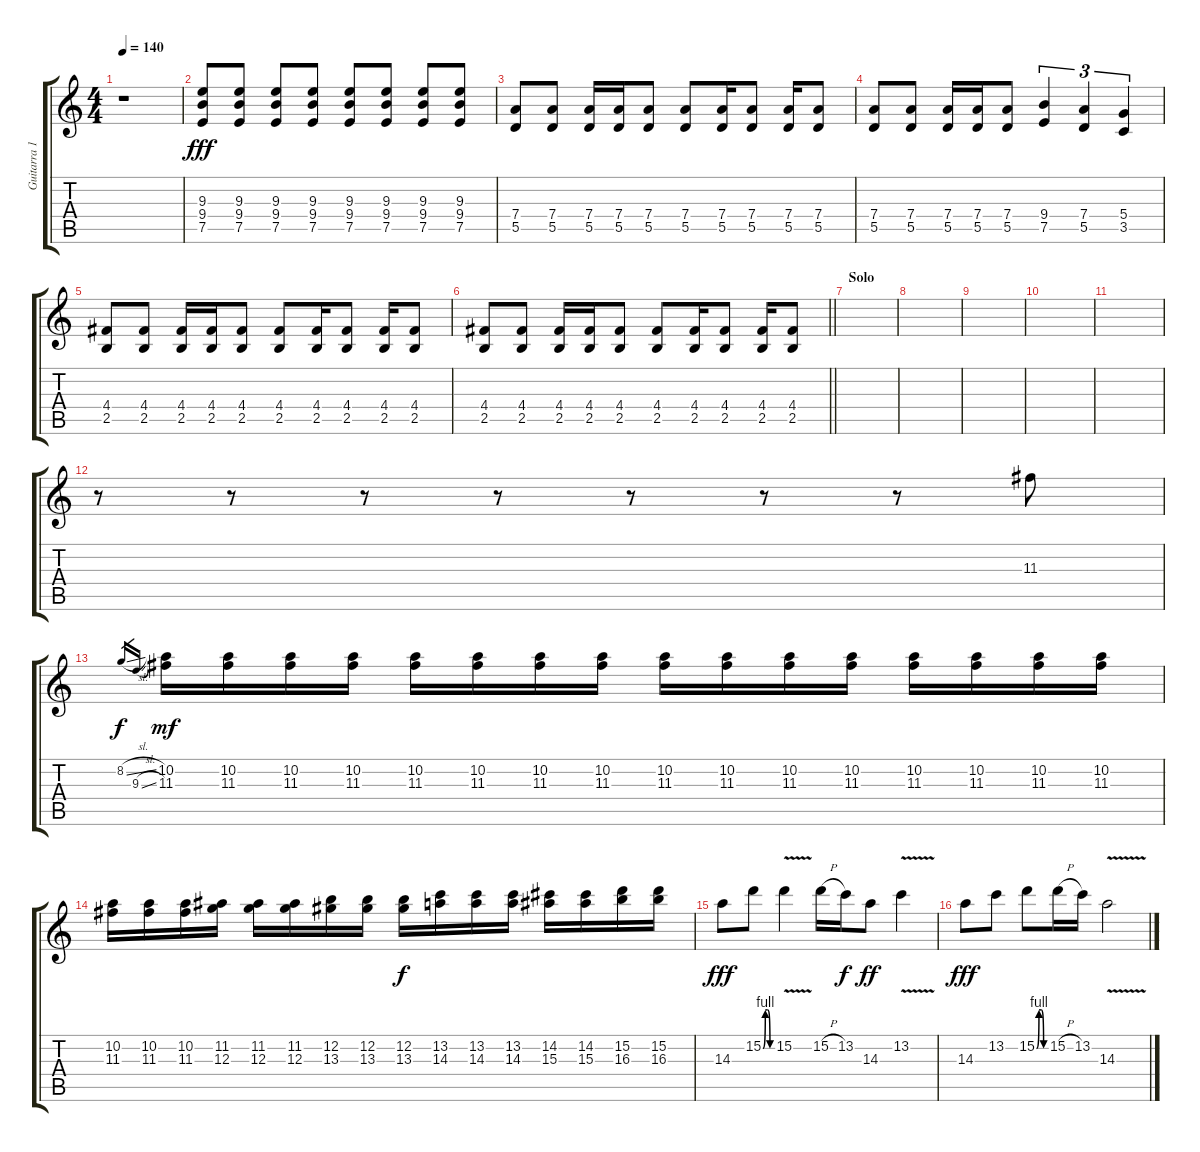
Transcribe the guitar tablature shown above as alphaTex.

\track ("Guitarra 1" "Guitarra 1") {instrument overdrivenguitar}
\staff {score tabs}
\tuning (E4 B3 G3 D3 A2 E2) {hide}
\ts (4 4)
\tempo 140
\clef g2
\ks c
r.1{dy fff} |
(9.3 9.4 7.5).8 (9.3 9.4 7.5).8 (9.3 9.4 7.5).8 (9.3 9.4 7.5).8 (9.3 9.4 7.5).8 (9.3 9.4 7.5).8 (9.3 9.4 7.5).8 (9.3 9.4 7.5).8 |
(7.4 5.5).8 (7.4 5.5).8 (7.4 5.5).16 (7.4 5.5).16 (7.4 5.5).8 (7.4 5.5).8 (7.4 5.5).16 (7.4 5.5).8 (7.4 5.5).16 (7.4 5.5).8 |
(7.4 5.5).8 (7.4 5.5).8 (7.4 5.5).16 (7.4 5.5).16 (7.4 5.5).8 (9.4 7.5).4{tu (3 2)} (7.4 5.5).4{tu (3 2)} (5.4 3.5).4{tu (3 2)} |
(4.4 2.5).8 (4.4 2.5).8 (4.4 2.5).16 (4.4 2.5).16 (4.4 2.5).8 (4.4 2.5).8 (4.4 2.5).16 (4.4 2.5).8 (4.4 2.5).16 (4.4 2.5).8 |
\barLineRight lightlight
(4.4 2.5).8 (4.4 2.5).8 (4.4 2.5).16 (4.4 2.5).16 (4.4 2.5).8 (4.4 2.5).8 (4.4 2.5).16 (4.4 2.5).8 (4.4 2.5).16 (4.4 2.5).8 |
\section ("" "Solo")
|
|
|
|
|
r.8 r.8 r.8 r.8 r.8 r.8 r.8 11.3.8 |
8.2{sl}.16{gr dy f} 9.3{sl}.16{gr} (10.2 11.3).16{dy mf} (10.2 11.3).16 (10.2 11.3).16 (10.2 11.3).16 (10.2 11.3).16 (10.2 11.3).16 (10.2 11.3).16 (10.2 11.3).16 (10.2 11.3).16 (10.2 11.3).16 (10.2 11.3).16 (10.2 11.3).16 (10.2 11.3).16 (10.2 11.3).16 (10.2 11.3).16 (10.2 11.3).16 |
(10.2 11.3).16 (10.2 11.3).16 (10.2 11.3).16 (11.2 12.3).16 (11.2 12.3).16 (11.2 12.3).16 (12.2 13.3).16 (12.2 13.3).16 (12.2 13.3).16{dy f} (13.2 14.3).16 (13.2 14.3).16 (13.2 14.3).16 (14.2 15.3).16 (14.2 15.3).16 (15.2 16.3).16 (15.2 16.3).16 |
14.3.8{dy fff} 15.2{be (custom 0 0 15 4 30 4 45 0 60 0)}.8 15.2{v}.4 15.2{h}.16 13.2.16{dy f} 14.3.8{dy ff} 13.2{v}.4 |
14.3.8{dy fff} 13.2.8 15.2{be (custom 0 0 15 4 30 4 45 0 60 0)}.8 15.2{h}.16 13.2.16 14.3{v}.2
